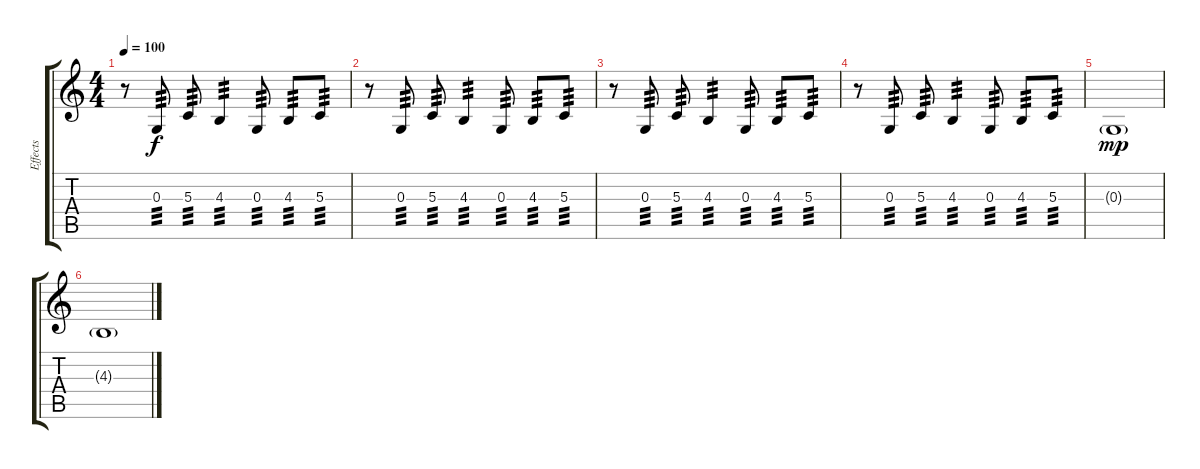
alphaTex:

\track ("Effects" "Effects") {instrument trumpet}
\staff {score tabs}
\tuning (E4 B3 G3 D3 A2 E2) {hide}
\ts (4 4)
\tempo 100
\clef g2
\ks c
r.8{dy f volume 13} 0.3.8{tp 3} 5.3.8{tp 3} 4.3.4{tp 3} 0.3.8{tp 3} 4.3.8{tp 3} 5.3.8{tp 3} |
r.8{volume 13} 0.3.8{tp 3} 5.3.8{tp 3} 4.3.4{tp 3} 0.3.8{tp 3} 4.3.8{tp 3} 5.3.8{tp 3} |
r.8{volume 13} 0.3.8{tp 3} 5.3.8{tp 3} 4.3.4{tp 3} 0.3.8{tp 3} 4.3.8{tp 3} 5.3.8{tp 3} |
r.8{volume 13} 0.3.8{tp 3} 5.3.8{tp 3} 4.3.4{tp 3} 0.3.8{tp 3} 4.3.8{tp 3} 5.3.8{tp 3} |
0.3{g}.1{dy mp} |
4.3{g}.1{volume 0}
